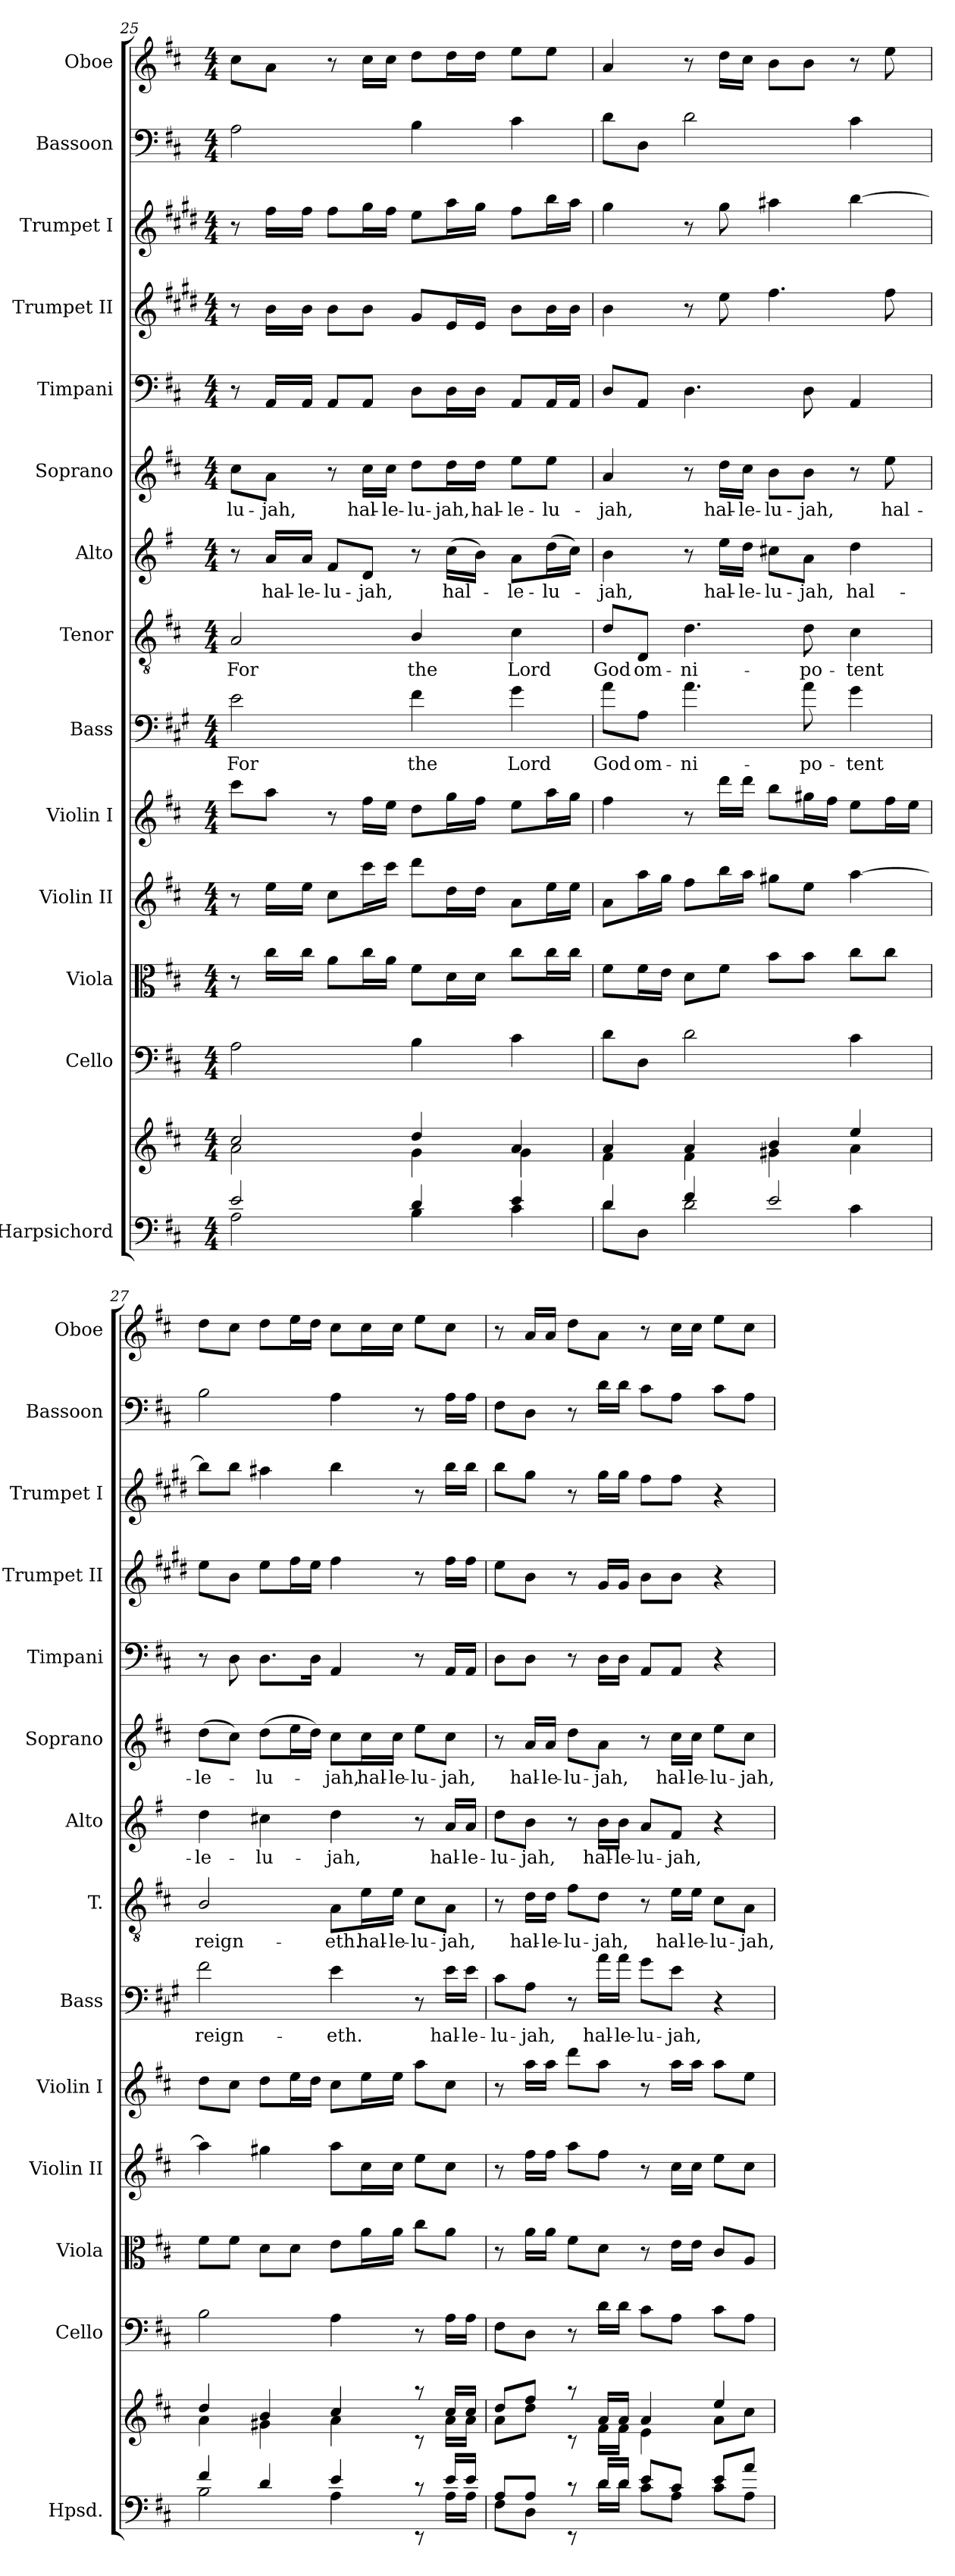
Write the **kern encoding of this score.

**kern	**kern	**kern	**kern	**kern	**kern	**kern	**text	**kern	**text	**kern	**text	**kern	**text	**kern	**kern	**kern	**kern	**kern
*part14	*part14	*part13	*part12	*part11	*part10	*part9	*part9	*part8	*part8	*part7	*part7	*part6	*part6	*part5	*part4	*part3	*part2	*part1
*staff15	*staff14	*staff13	*staff12	*staff11	*staff10	*staff9	*staff9	*staff8	*staff8	*staff7	*staff7	*staff6	*staff6	*staff5	*staff4	*staff3	*staff2	*staff1
*I"Harpsichord	*	*I"Cello	*I"Viola	*I"Violin II	*I"Violin I	*I"Bass	*	*I"Tenor	*	*I"Alto	*	*I"Soprano	*	*I"Timpani	*I"Trumpet II	*I"Trumpet I	*I"Bassoon	*I"Oboe
*I'Hpsd.	*	*I'Cello	*I'Viola	*I'Violin II	*I'Violin I	*I'Bass	*	*I'T.	*	*I'Alto	*	*I'Soprano	*	*I'Timpani	*I'Trumpet II	*I'Trumpet I	*I'Bassoon	*I'Oboe
!!LO:PB:g=z
*clefF4	*clefG2	*clefF4	*clefC3	*clefG2	*clefG2	*clefF4	*	*clefGv2	*	*clefG2	*	*clefG2	*	*clefF4	*clefG2	*clefG2	*clefF4	*clefG2
*	*	*	*	*	*	*ITrd4c7	*	*ITrd7c12	*	*ITrd3c5	*	*	*	*	*ITrd1c2	*ITrd1c2	*	*
*k[f#c#]	*k[f#c#]	*k[f#c#]	*k[f#c#]	*k[f#c#]	*k[f#c#]	*k[f#c#]	*	*k[f#c#]	*	*k[f#c#]	*	*k[f#c#]	*	*k[f#c#]	*k[f#c#]	*k[f#c#]	*k[f#c#]	*k[f#c#]
*D:	*D:	*D:	*D:	*D:	*D:	*D:	*	*D:	*	*D:	*	*D:	*	*D:	*D:	*D:	*D:	*D:
*M4/4	*M4/4	*M4/4	*M4/4	*M4/4	*M4/4	*M4/4	*	*M4/4	*	*M4/4	*	*M4/4	*	*M4/4	*M4/4	*M4/4	*M4/4	*M4/4
=25	=25	=25	=25	=25	=25	=25	=25	=25	=25	=25	=25	=25	=25	=25	=25	=25	=25	=25
*^	*^	*	*	*	*	*	*	*	*	*	*	*	*	*	*	*	*	*
!	!	!	!	!	!	!	!	!	!LO:LY:b	!	!LO:LY:b	!	!	!	!LO:LY:b	!	!	!	!	!
2e/	2A\	2cc#/	2a\	2A\	8r	8r	8ccc#\L	2A\	For	2AA/	For	8r	.	8cc#\L	-lu-	8r	8r	8r	2A\	8cc#\L
!	!	!	!	!	!	!	!	!	!	!	!	!	!LO:LY:b	!	!LO:LY:b	!	!	!	!	!
.	.	.	.	.	16cc#\LL	16ee\LL	8aa\J	.	.	.	.	16e/LL	hal-	8a\J	-jah,	16AA/LL	16a\LL	16ee\LL	.	8a\J
!	!	!	!	!	!	!	!	!	!	!	!	!	!LO:LY:b	!	!	!	!	!	!	!
.	.	.	.	.	16cc#\JJ	16ee\JJ	.	.	.	.	.	16e/JJ	-le-	.	.	16AA/JJ	16a\JJ	16ee\JJ	.	.
!	!	!	!	!	!	!	!	!	!	!	!	!	!LO:LY:b	!	!	!	!	!	!	!
.	.	.	.	.	8a\L	8cc#\L	8r	.	.	.	.	8c#/L	-lu-	8r	.	8AA/L	8a\L	8ee\L	.	8r
!	!	!	!	!	!	!	!	!	!	!	!	!	!LO:LY:b	!	!LO:LY:b	!	!	!	!	!
.	.	.	.	.	16cc#\L	16ccc#\L	16ff#\LL	.	.	.	.	8A/J	-jah,	16cc#\LL	hal-	8AA/J	8a\J	16ff#\L	.	16cc#\LL
!	!	!	!	!	!	!	!	!	!	!	!	!	!	!	!LO:LY:b	!	!	!	!	!
.	.	.	.	.	16a\JJ	16ccc#\JJ	16ee\JJ	.	.	.	.	.	.	16cc#\JJ	-le-	.	.	16ee\JJ	.	16cc#\JJ
!	!	!	!	!	!	!	!	!	!LO:LY:b	!	!LO:LY:b	!	!	!	!LO:LY:b	!	!	!	!	!
4d/	4B\	4dd/	4g\	4B\	8f#\L	8ddd\L	8dd\L	4B\	the	4BB/	the	8r	.	8dd\L	-lu-	8D\L	8f#/L	8dd\L	4B\	8dd\L
!	!	!	!	!	!	!	!	!	!	!	!	!	!LO:LY:b	!	!LO:LY:b	!	!	!	!	!
.	.	.	.	.	16d\L	16dd\L	16gg\L	.	.	.	.	(>16g\LL	hal-	16dd\L	-jah,	16D\L	16d/L	16gg\L	.	16dd\L
!	!	!	!	!	!	!	!	!	!	!	!	!	!	!	!LO:LY:b	!	!	!	!	!
.	.	.	.	.	16d\JJ	16dd\JJ	16ff#\JJ	.	.	.	.	16f#\JJ)	.	16dd\JJ	hal-	16D\JJ	16d/JJ	16ff#\JJ	.	16dd\JJ
!	!	!	!	!	!	!	!	!	!LO:LY:b	!	!LO:LY:b	!	!LO:LY:b	!	!LO:LY:b	!	!	!	!	!
4e/	4c#\	4a/	4g\	4c#\	8cc#\L	8a\L	8ee\L	4c#\	Lord	4C#\	Lord	8e\L	-le-	8ee\L	-le-	8AA/L	8a\L	8ee\L	4c#\	8ee\L
!	!	!	!	!	!	!	!	!	!	!	!	!	!LO:LY:b	!	!LO:LY:b	!	!	!	!	!
.	.	.	.	.	16cc#\L	16ee\L	16aa\L	.	.	.	.	(>16a\L	-lu-	8ee\J	-lu-	16AA/L	16a\L	16aa\L	.	8ee\J
.	.	.	.	.	16cc#\JJ	16ee\JJ	16gg\JJ	.	.	.	.	16g\JJ)	.	.	.	16AA/JJ	16a\JJ	16gg\JJ	.	.
=26	=26	=26	=26	=26	=26	=26	=26	=26	=26	=26	=26	=26	=26	=26	=26	=26	=26	=26	=26	=26
!	!	!	!	!	!	!	!	!	!LO:LY:b	!	!LO:LY:b	!	!LO:LY:b	!	!LO:LY:b	!	!	!	!	!
4d/	8d\L	4a/	4f#\	8d\L	8f#\L	8a\L	4ff#\	8d\L	God	8D/L	God	4f#\	-jah,	4a/	-jah,	8D/L	4a\	4ff#\	8d\L	4a/
!	!	!	!	!	!	!	!	!	!LO:LY:b	!	!LO:LY:b	!	!	!	!	!	!	!	!	!
.	8D\J	.	.	8D\J	16f#\L	16aa\L	.	8D\J	om-	8DD/J	om-	.	.	.	.	8AA/J	.	.	8D\J	.
.	.	.	.	.	16e\JJ	16gg\JJ	.	.	.	.	.	.	.	.	.	.	.	.	.	.
!	!	!	!	!	!	!	!	!	!LO:LY:b	!	!LO:LY:b	!	!	!	!	!	!	!	!	!
4f#/	2d\	4a/	4f#\	2d\	8d\L	8ff#\L	8r	4.d\	-ni-	4.D\	-ni-	8r	.	8r	.	4.D\	8r	8r	2d\	8r
!	!	!	!	!	!	!	!	!	!	!	!	!	!LO:LY:b	!	!LO:LY:b	!	!	!	!	!
.	.	.	.	.	8f#\J	16bb\L	16ddd\LL	.	.	.	.	16b\LL	hal-	16dd\LL	hal-	.	8dd\	8ff#\	.	16dd\LL
!	!	!	!	!	!	!	!	!	!	!	!	!	!LO:LY:b	!	!LO:LY:b	!	!	!	!	!
.	.	.	.	.	.	16aa\JJ	16ddd\JJ	.	.	.	.	16a\JJ	-le-	16cc#\JJ	-le-	.	.	.	.	16cc#\JJ
!	!	!	!	!	!	!	!	!	!	!	!	!	!LO:LY:b	!	!LO:LY:b	!	!	!	!	!
2e/	.	4b/	4g#X\	.	8b\L	8gg#X\L	8bb\L	.	.	.	.	8g#X\L	-lu-	8b\L	-lu-	.	4.ee\	4gg#X\	.	8b\L
!	!	!	!	!	!	!	!	!	!LO:LY:b	!	!LO:LY:b	!	!LO:LY:b	!	!LO:LY:b	!	!	!	!	!
.	.	.	.	.	8b\J	8ee\J	16gg#X\L	8d\	-po-	8D\	-po-	8e\J	-jah,	8b\J	-jah,	8D\	.	.	.	8b\J
.	.	.	.	.	.	.	16ff#\JJ	.	.	.	.	.	.	.	.	.	.	.	.	.
!	!	!	!	!	!	!	!	!	!LO:LY:b	!	!LO:LY:b	!	!LO:LY:b	!	!	!	!	!	!	!
.	4c#\	4ee/	4a\	4c#\	8cc#\L	[>4aa\	8ee\L	4c#\	-tent	4C#\	-tent	4a\	hal-	8r	.	4AA/	.	[>4aa\	4c#\	8r
!	!	!	!	!	!	!	!	!	!	!	!	!	!	!	!LO:LY:b	!	!	!	!	!
.	.	.	.	.	8cc#\J	.	16ff#\L	.	.	.	.	.	.	8ee\	hal-	.	8ee\	.	.	8ee\
.	.	.	.	.	.	.	16ee\JJ	.	.	.	.	.	.	.	.	.	.	.	.	.
!!LO:PB:g=z
=27	=27	=27	=27	=27	=27	=27	=27	=27	=27	=27	=27	=27	=27	=27	=27	=27	=27	=27	=27	=27
!	!	!	!	!	!	!	!	!	!LO:LY:b	!	!LO:LY:b	!	!LO:LY:b	!	!LO:LY:b	!	!	!	!	!
4f#/	2B\	4dd/	4a\	2B\	8f#\L	4aa\]	8dd\L	2B\	reign-	2BB/	reign-	4a\	-le-	(>8dd\L	-le-	8r	8dd\L	8aa\L]	2B\	8dd\L
.	.	.	.	.	8f#\J	.	8cc#\J	.	.	.	.	.	.	8cc#\J)	.	8D\	8a\J	8aa\J	.	8cc#\J
!	!	!	!	!	!	!	!	!	!	!	!	!	!LO:LY:b	!	!LO:LY:b	!	!	!	!	!
4d/	.	4b/	4g#X\	.	8d\L	4gg#X\	8dd\L	.	.	.	.	4g#X\	-lu-	(>8dd\L	-lu-	8.D\L	8dd\L	4gg#X\	.	8dd\L
.	.	.	.	.	8d\J	.	16ee\L	.	.	.	.	.	.	16ee\L	.	.	16ee\L	.	.	16ee\L
.	.	.	.	.	.	.	16dd\JJ	.	.	.	.	.	.	16dd\JJ)	.	16D\Jk	16dd\JJ	.	.	16dd\JJ
!	!	!	!	!	!	!	!	!	!LO:LY:b	!	!LO:LY:b	!	!LO:LY:b	!	!LO:LY:b	!	!	!	!	!
4e/	4A\	4cc#/	4a\	4A\	8e\L	8aa\L	8cc#\L	4A\	-eth.	8AA\L	-eth.	4a\	-jah,	8cc#\L	-jah,	4AA/	4ee\	4aa\	4A\	8cc#\L
!	!	!	!	!	!	!	!	!	!	!	!LO:LY:b	!	!	!	!LO:LY:b	!	!	!	!	!
.	.	.	.	.	16a\L	16cc#\L	16ee\L	.	.	16E\L	hal-	.	.	16cc#\L	hal-	.	.	.	.	16cc#\L
!	!	!	!	!	!	!	!	!	!	!	!LO:LY:b	!	!	!	!LO:LY:b	!	!	!	!	!
.	.	.	.	.	16a\JJ	16cc#\JJ	16ee\JJ	.	.	16E\JJ	-le-	.	.	16cc#\JJ	-le-	.	.	.	.	16cc#\JJ
!	!	!	!	!	!	!	!	!	!	!	!LO:LY:b	!	!	!	!LO:LY:b	!	!	!	!	!
8rc	8rEE	8raa	8rc	8r	8cc#\L	8ee\L	8aa\L	8r	.	8C#\L	-lu-	8r	.	8ee\L	-lu-	8r	8r	8r	8r	8ee\L
!	!	!	!	!	!	!	!	!	!LO:LY:b	!	!LO:LY:b	!	!LO:LY:b	!	!LO:LY:b	!	!	!	!	!
16e/LL	16A\LL	16cc#/LL	16a\LL	16A\LL	8a\J	8cc#\J	8cc#\J	16A\LL	hal-	8AA\J	-jah,	16e/LL	hal-	8cc#\J	-jah,	16AA/LL	16ee\LL	16aa\LL	16A\LL	8cc#\J
!	!	!	!	!	!	!	!	!	!LO:LY:b	!	!	!	!LO:LY:b	!	!	!	!	!	!	!
16e/JJ	16A\JJ	16cc#/JJ	16a\JJ	16A\JJ	.	.	.	16A\JJ	-le-	.	.	16e/JJ	-le-	.	.	16AA/JJ	16ee\JJ	16aa\JJ	16A\JJ	.
=28	=28	=28	=28	=28	=28	=28	=28	=28	=28	=28	=28	=28	=28	=28	=28	=28	=28	=28	=28	=28
!	!	!	!	!	!	!	!	!	!LO:LY:b	!	!	!	!LO:LY:b	!	!	!	!	!	!	!
8A/L	8F#\L	8dd/L	8a\L	8F#\L	8r	8r	8r	8F#\L	-lu-	8r	.	8a\L	-lu-	8r	.	8D\L	8dd\L	8aa\L	8F#\L	8r
!	!	!	!	!	!	!	!	!	!LO:LY:b	!	!LO:LY:b	!	!LO:LY:b	!	!LO:LY:b	!	!	!	!	!
8A/J	8D\J	8ff#/J	8dd\J	8D\J	16a\LL	16ff#\LL	16aa\LL	8D\J	-jah,	16D\LL	hal-	8f#\J	-jah,	16a/LL	hal-	8D\J	8a\J	8ff#\J	8D\J	16a/LL
!	!	!	!	!	!	!	!	!	!	!	!LO:LY:b	!	!	!	!LO:LY:b	!	!	!	!	!
.	.	.	.	.	16a\JJ	16ff#\JJ	16aa\JJ	.	.	16D\JJ	-le-	.	.	16a/JJ	-le-	.	.	.	.	16a/JJ
!	!	!	!	!	!	!	!	!	!	!	!LO:LY:b	!	!	!	!LO:LY:b	!	!	!	!	!
8rc	8rEE	8raa	8rc	8r	8f#\L	8aa\L	8ddd\L	8r	.	8F#\L	-lu-	8r	.	8dd\L	-lu-	8r	8r	8r	8r	8dd\L
!	!	!	!	!	!	!	!	!	!LO:LY:b	!	!LO:LY:b	!	!LO:LY:b	!	!LO:LY:b	!	!	!	!	!
16d/LL	16d\LL	16a/LL	16f#\LL	16d\LL	8d\J	8ff#\J	8aa\J	16d\LL	hal-	8D\J	-jah,	16f#\LL	hal-	8a\J	-jah,	16D\LL	16f#/LL	16ff#\LL	16d\LL	8a\J
!	!	!	!	!	!	!	!	!	!LO:LY:b	!	!	!	!LO:LY:b	!	!	!	!	!	!	!
16d/JJ	16d\JJ	16a/JJ	16f#\JJ	16d\JJ	.	.	.	16d\JJ	-le-	.	.	16f#\JJ	-le-	.	.	16D\JJ	16f#/JJ	16ff#\JJ	16d\JJ	.
!	!	!	!	!	!	!	!	!	!LO:LY:b	!	!	!	!LO:LY:b	!	!	!	!	!	!	!
8e/L	8c#\L	4a/	4e\	8c#\L	8r	8r	8r	8c#\L	-lu-	8r	.	8e/L	-lu-	8r	.	8AA/L	8a\L	8ee\L	8c#\L	8r
!	!	!	!	!	!	!	!	!	!LO:LY:b	!	!LO:LY:b	!	!LO:LY:b	!	!LO:LY:b	!	!	!	!	!
8c#/J	8A\J	.	.	8A\J	16e\LL	16cc#\LL	16aa\LL	8A\J	-jah,	16E\LL	hal-	8c#/J	-jah,	16cc#\LL	hal-	8AA/J	8a\J	8ee\J	8A\J	16cc#\LL
!	!	!	!	!	!	!	!	!	!	!	!LO:LY:b	!	!	!	!LO:LY:b	!	!	!	!	!
.	.	.	.	.	16e\JJ	16cc#\JJ	16aa\JJ	.	.	16E\JJ	-le-	.	.	16cc#\JJ	-le-	.	.	.	.	16cc#\JJ
!	!	!	!	!	!	!	!	!	!	!	!LO:LY:b	!	!	!	!LO:LY:b	!	!	!	!	!
8e/L	8c#\L	4ee/	8a\L	8c#\L	8c#/L	8ee\L	8aa\L	4r	.	8C#\L	-lu-	4r	.	8ee\L	-lu-	4r	4r	4r	8c#\L	8ee\L
!	!	!	!	!	!	!	!	!	!	!	!LO:LY:b	!	!	!	!LO:LY:b	!	!	!	!	!
8a/J	8A\J	.	8cc#\J	8A\J	8A/J	8cc#\J	8ee\J	.	.	8AA\J	-jah,	.	.	8cc#\J	-jah,	.	.	.	8A\J	8cc#\J
*v	*v	*	*	*	*	*	*	*	*	*	*	*	*	*	*	*	*	*	*	*
*	*v	*v	*	*	*	*	*	*	*	*	*	*	*	*	*	*	*	*	*
=	=	=	=	=	=	=	=	=	=	=	=	=	=	=	=	=	=	=
*-	*-	*-	*-	*-	*-	*-	*-	*-	*-	*-	*-	*-	*-	*-	*-	*-	*-	*-
